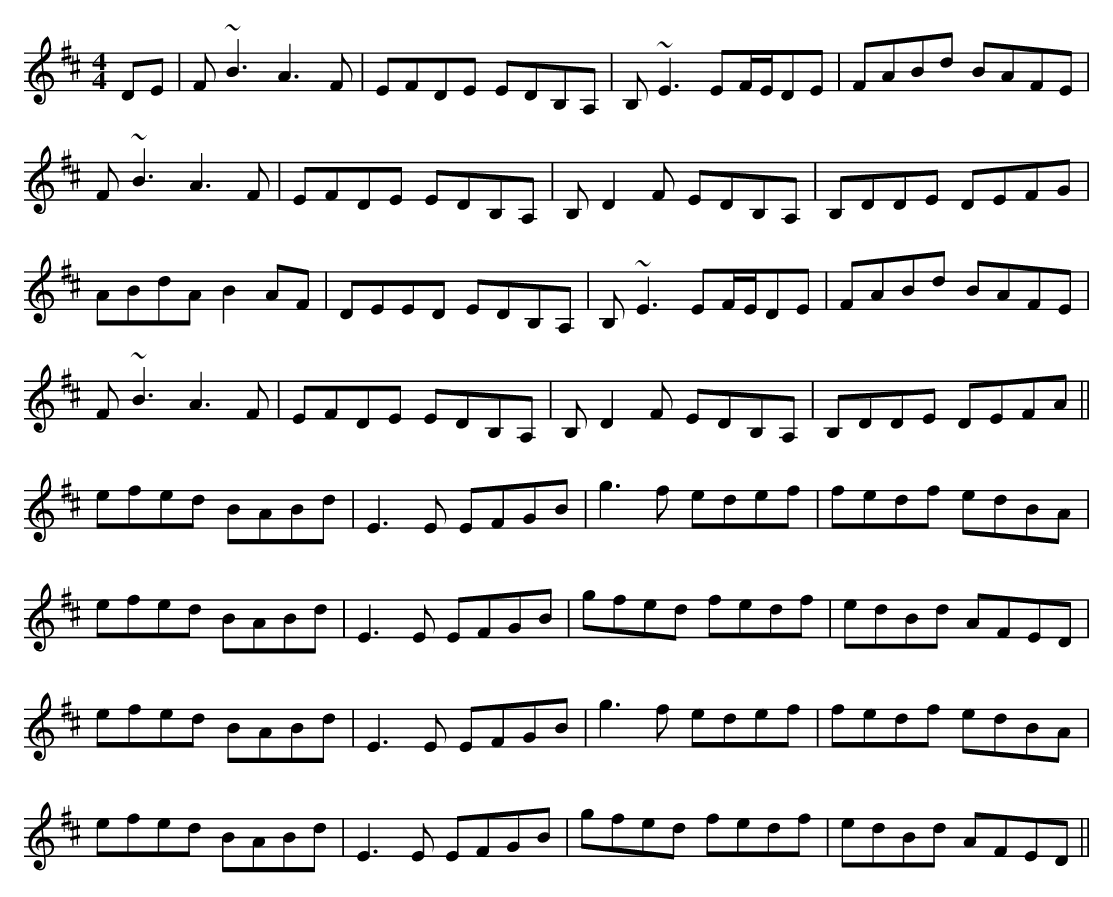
X:1
M:4/4
K:Bmin
DE|F~B3 A3F|EFDE EDB,A,|B,~E3 EF/E/DE|FABd BAFE|
F~B3 A3F|EFDE EDB,A,|B,D2F EDB,A,|B,DDE DEFG|
ABdA B2AF|DEED EDB,A,|B,~E3 EF/E/DE|FABd BAFE|
F~B3 A3F|EFDE EDB,A,|B,D2F EDB,A,|B,DDE DEFA||
efed BABd|E3E EFGB|g3f edef|fedf edBA|
efed BABd|E3E EFGB|gfed fedf|edBd AFED|
efed BABd|E3E EFGB|g3f edef|fedf edBA|
efed BABd|E3E EFGB|gfed fedf|edBd AFED||
